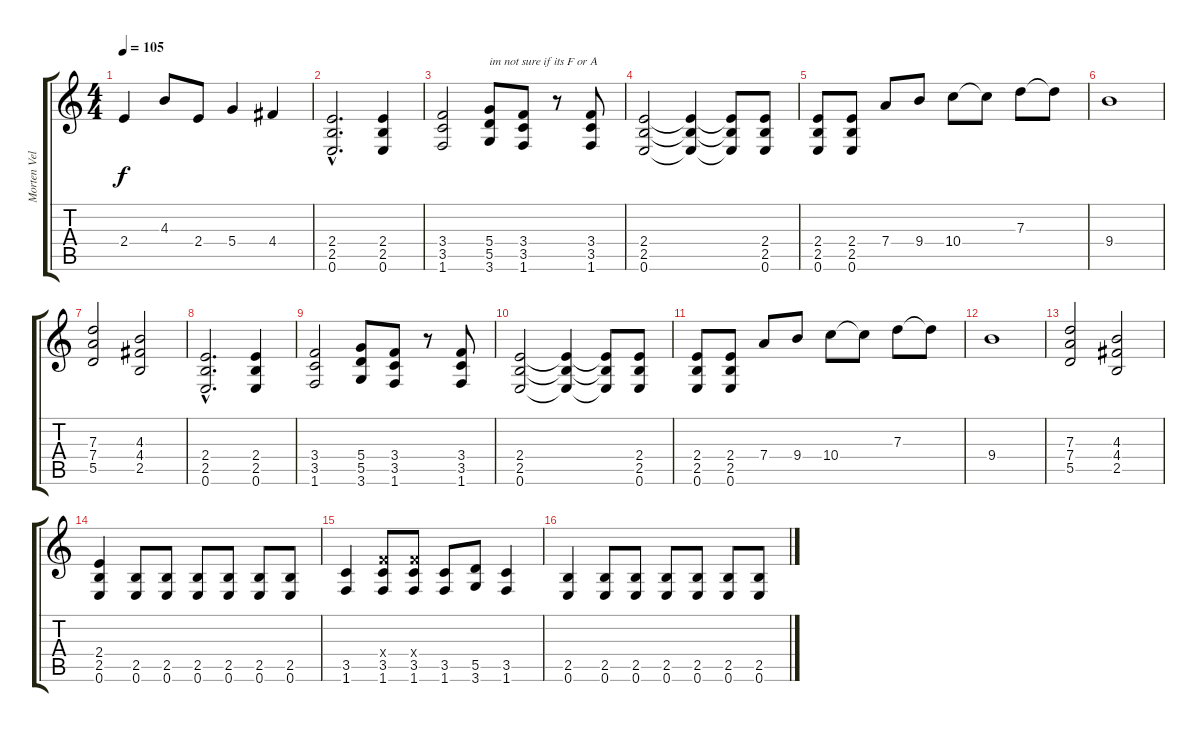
\track ("Morten Veland" "Morten Vel") {instrument acousticguitarsteel}
\staff {score tabs}
\tuning (E4 B3 G3 D3 A2 E2) {hide}
\ts (4 4)
\tempo 105
\clef g2
\ks c
2.4.4{dy f} 4.3.8 2.4.8 5.4.4 4.4.4 |
(2.4{hac} 2.5{hac} 0.6{hac}).2{d instrument distortionguitar} (2.4 2.5 0.6).4 |
(3.4 3.5 1.6).2 (5.4 5.5 3.6).8{txt "im not sure if its F or A "} (3.4 3.5 1.6).8 r.8 (3.4 3.5 1.6).8 |
(2.4 2.5 0.6).2 (2.4{t} 2.5{t} 0.6{t}).4 (2.4{t} 2.5{t} 0.6{t}).8 (2.4 2.5 0.6).8 |
(2.4 2.5 0.6).8 (2.4 2.5 0.6).8 7.4.8 9.4.8 10.4.8 10.4{t}.8 7.3.8 7.3{t}.8 |
9.4.1 |
(7.3 7.4 5.5).2 (4.3 4.4 2.5).2 |
(2.4{hac} 2.5{hac} 0.6{hac}).2{d instrument distortionguitar} (2.4 2.5 0.6).4 |
(3.4 3.5 1.6).2 (5.4 5.5 3.6).8 (3.4 3.5 1.6).8 r.8 (3.4 3.5 1.6).8 |
(2.4 2.5 0.6).2 (2.4{t} 2.5{t} 0.6{t}).4 (2.4{t} 2.5{t} 0.6{t}).8 (2.4 2.5 0.6).8 |
(2.4 2.5 0.6).8 (2.4 2.5 0.6).8 7.4.8 9.4.8 10.4.8 10.4{t}.8 7.3.8 7.3{t}.8 |
9.4.1 |
(7.3 7.4 5.5).2 (4.3 4.4 2.5).2 |
(2.4 2.5 0.6).4{instrument distortionguitar} (2.5 0.6).8 (2.5 0.6).8 (2.5 0.6).8 (2.5 0.6).8 (2.5 0.6).8 (2.5 0.6).8 |
(3.5 1.6).4 (3.4{x} 3.5 1.6).8 (3.4{x} 3.5 1.6).8 (3.5 1.6).8 (5.5 3.6).8 (3.5 1.6).4 |
(2.5 0.6).4 (2.5 0.6).8 (2.5 0.6).8 (2.5 0.6).8 (2.5 0.6).8 (2.5 0.6).8 (2.5 0.6).8
